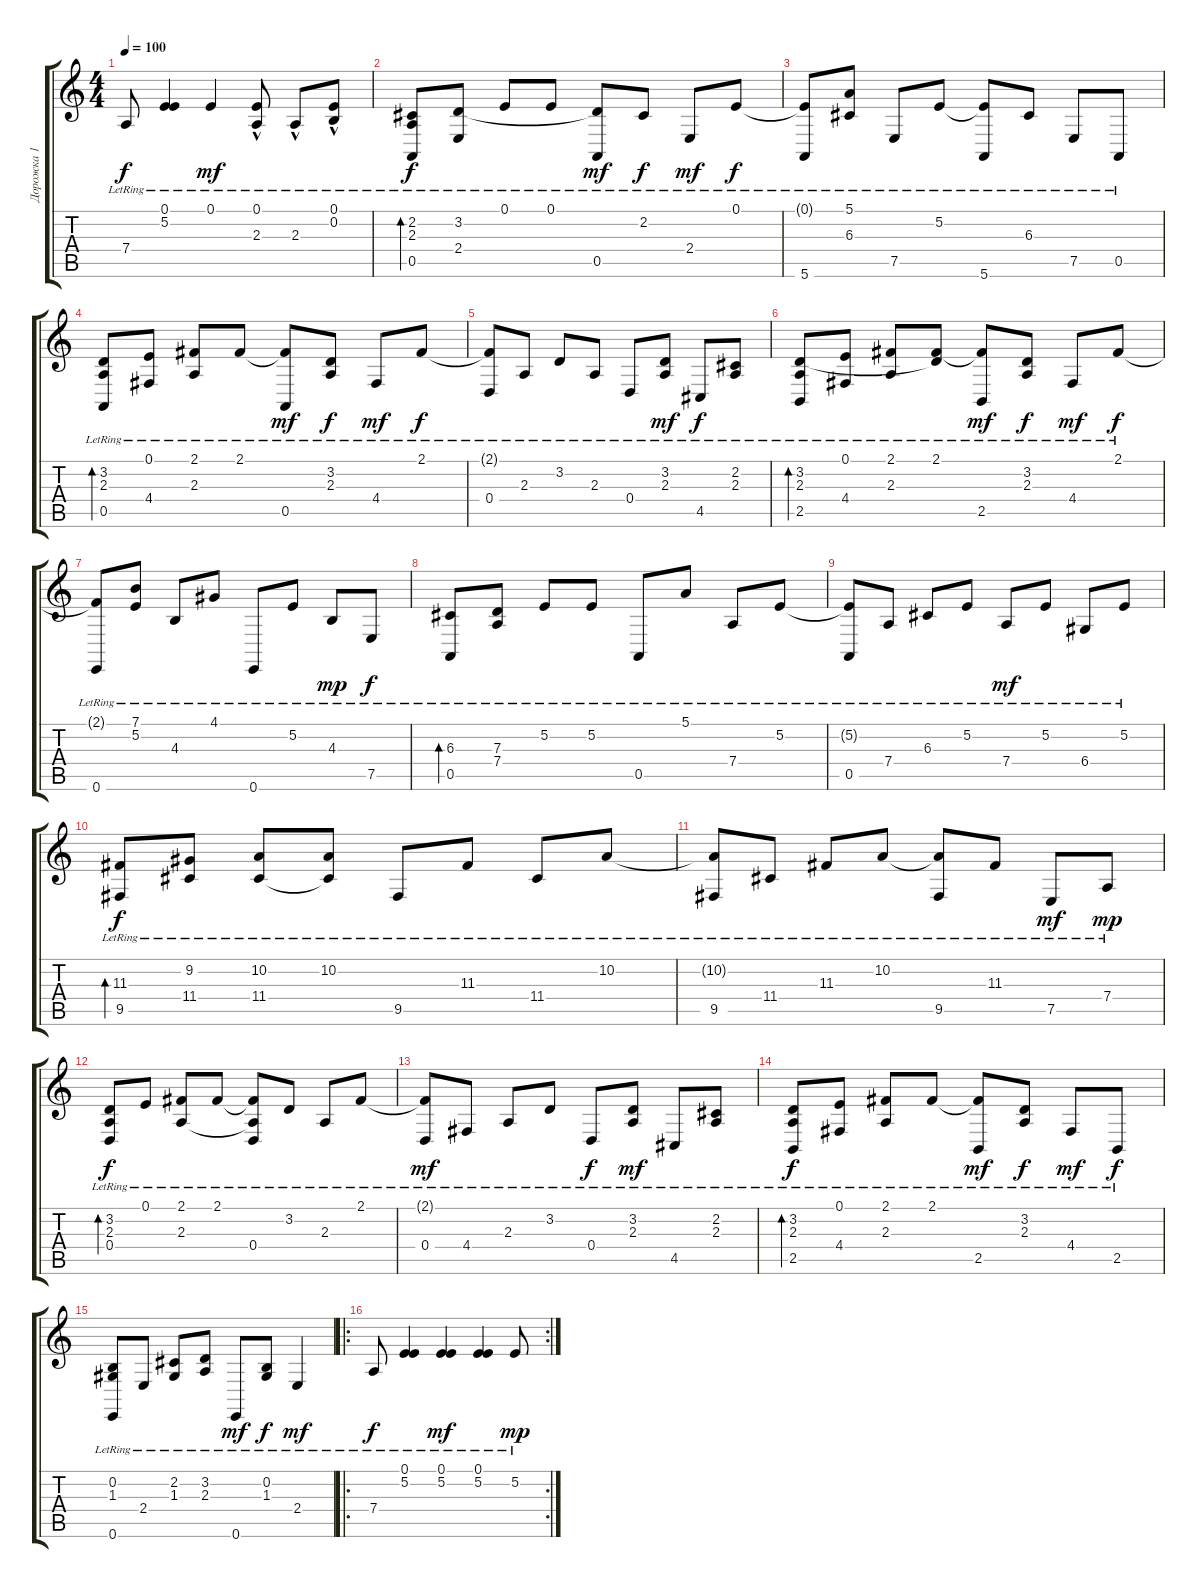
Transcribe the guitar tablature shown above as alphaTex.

\track ("Дорожка 1" "Дорожка 1") {instrument acousticgrandpiano}
\staff {score tabs}
\tuning (E4 B3 G3 D3 A2 E2) {hide}
\ts (4 4)
\tempo 100
\clef g2
\ks c
7.4{lr}.8{dy f} (0.1{lr} 5.2{lr}).4 0.1{lr}.4{dy mf} (0.1{hac lr} 2.3{hac lr}).8 2.3{hac lr}.8 (0.1{hac lr} 0.2{hac lr}).8 |
(2.2{lr} 2.3{lr} 0.5{lr}).8{bd 240 dy f} (3.2{lr} 2.4{lr}).8 0.1{lr}.8 0.1{lr}.8 (3.2{t} 0.5{lr}).8{dy mf} 2.2{lr}.8{dy f} 2.4{lr}.8{dy mf} 0.1{lr}.8{dy f} |
(0.1{t} 5.6{lr}).8 (5.1{lr} 6.3{lr}).8 7.5{lr}.8 5.2{lr}.8 (5.2{t} 5.6{lr}).8 6.3{lr}.8 7.5{lr}.8 0.5{lr}.8 |
(3.2{lr} 2.3{lr} 0.5{lr}).8{bd 60} (0.1{lr} 4.4{lr}).8 (2.1{lr} 2.3{lr}).8 2.1{lr}.8 (2.1{t} 0.5{lr}).8{dy mf} (3.2{lr} 2.3{lr}).8{dy f} 4.4{lr}.8{dy mf} 2.1{lr}.8{dy f} |
(2.1{t} 0.4{lr}).8 2.3{lr}.8 3.2{lr}.8 2.3{lr}.8 0.4{lr}.8 (3.2{lr} 2.3{lr}).8{dy mf} 4.5{lr}.8{dy f} (2.2{lr} 2.3{lr}).8 |
(3.2{lr} 2.3{lr} 2.5{lr}).8{bd 60} (0.1{lr} 4.4{lr}).8 (2.1{lr} 2.3{lr}).8 (2.1{lr} 3.2{t}).8 (2.1{t} 2.5{lr}).8{dy mf} (3.2{lr} 2.3{lr}).8{dy f} 4.4{lr}.8{dy mf} 2.1{lr}.8{dy f} |
(2.1{t} 0.6{lr}).8 (7.1{lr} 5.2{lr}).8 4.3{lr}.8 4.1{lr}.8 0.6{lr}.8 5.2{lr}.8 4.3{lr}.8{dy mp} 7.5{lr}.8{dy f} |
(6.3{lr} 0.5{lr}).8{bd 120} (7.3{lr} 7.4{lr}).8 5.2{lr}.8 5.2{lr}.8 0.5{lr}.8 5.1{lr}.8 7.4{lr}.8 5.2{lr}.8 |
(5.2{t} 0.5{lr}).8 7.4{lr}.8 6.3{lr}.8 5.2{lr}.8 7.4{lr}.8{dy mf} 5.2{lr}.8 6.4{lr}.8 5.2{lr}.8 |
(11.3{lr} 9.5{lr}).8{bd 480 dy f} (9.2{lr} 11.4{lr}).8 (10.2{lr} 11.4{lr}).8 (10.2{lr} 11.4{t}).8 9.5{lr}.8 11.3{lr}.8 11.4{lr}.8 10.2{lr}.8 |
(10.2{t} 9.5{lr}).8 11.4{lr}.8 11.3{lr}.8 10.2{lr}.8 (10.2{t} 9.5{lr}).8 11.3{lr}.8 7.5{lr}.8{dy mf} 7.4{lr}.8{dy mp} |
(3.2{lr} 2.3{lr} 0.4{lr}).8{bd 60 dy f} 0.1{lr}.8 (2.1{lr} 2.3{lr}).8 2.1{lr}.8 (2.1{t} 2.3{t} 0.4{lr}).8 3.2{lr}.8 2.3{lr}.8 2.1{lr}.8 |
(2.1{t} 0.4{lr}).8{dy mf} 4.4{lr}.8 2.3{lr}.8 3.2{lr}.8 0.4{lr}.8{dy f} (3.2{lr} 2.3{lr}).8{dy mf} 4.5{lr}.8 (2.2{lr} 2.3{lr}).8 |
(3.2{lr} 2.3{lr} 2.5{lr}).8{bd 60 dy f} (0.1{lr} 4.4{lr}).8 (2.1{lr} 2.3{lr}).8 2.1{lr}.8 (2.1{t} 2.5{lr}).8{dy mf} (3.2{lr} 2.3{lr}).8{dy f} 4.4{lr}.8{dy mf} 2.5{lr}.8{dy f} |
(0.2{lr} 1.3{lr} 0.6{lr}).8 2.4{lr}.8 (2.2{lr} 1.3{lr}).8 (3.2{lr} 2.3{lr}).8 0.6{lr}.8{dy mf} (0.2{lr} 1.3{lr}).8{dy f} 2.4{lr}.4{dy mf} |
\ro
\rc 2
7.4{lr}.8{dy f} (0.1{lr} 5.2{lr}).4 (0.1{lr} 5.2{lr}).4{dy mf} (0.1{lr} 5.2{lr}).4 5.2{lr}.8{dy mp}
